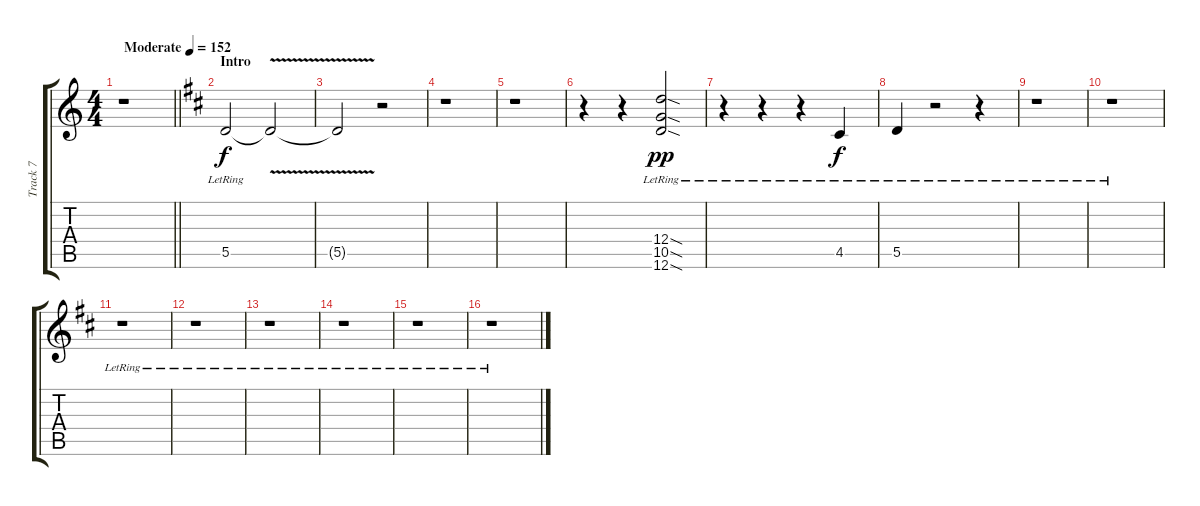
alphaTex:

\track ("Track 7" "Track 7") {instrument electricguitarjazz}
\staff {score tabs}
\tuning (E4 B3 G3 D3 A2 D2) {hide}
\ts (4 4)
\tempo (152 "Moderate")
\clef g2
\barLineRight lightlight
\ks c
r.1{dy f instrument electricguitarjazz} |
\section ("" "Intro")
\ks d
5.5{lr}.2 5.5{v t}.2 |
5.5{t}.2 r.2 |
r.1 |
r.1 |
r.4 r.4 (12.4{sod lr} 10.5{sod lr} 12.6{sod lr}).2{dy pp} |
r.4 r.4 r.4 4.5{lr}.4{dy f} |
5.5{lr}.4 r.2 r.4 |
r.1 |
r.1 |
r.1 |
r.1 |
r.1 |
r.1 |
r.1 |
r.1
